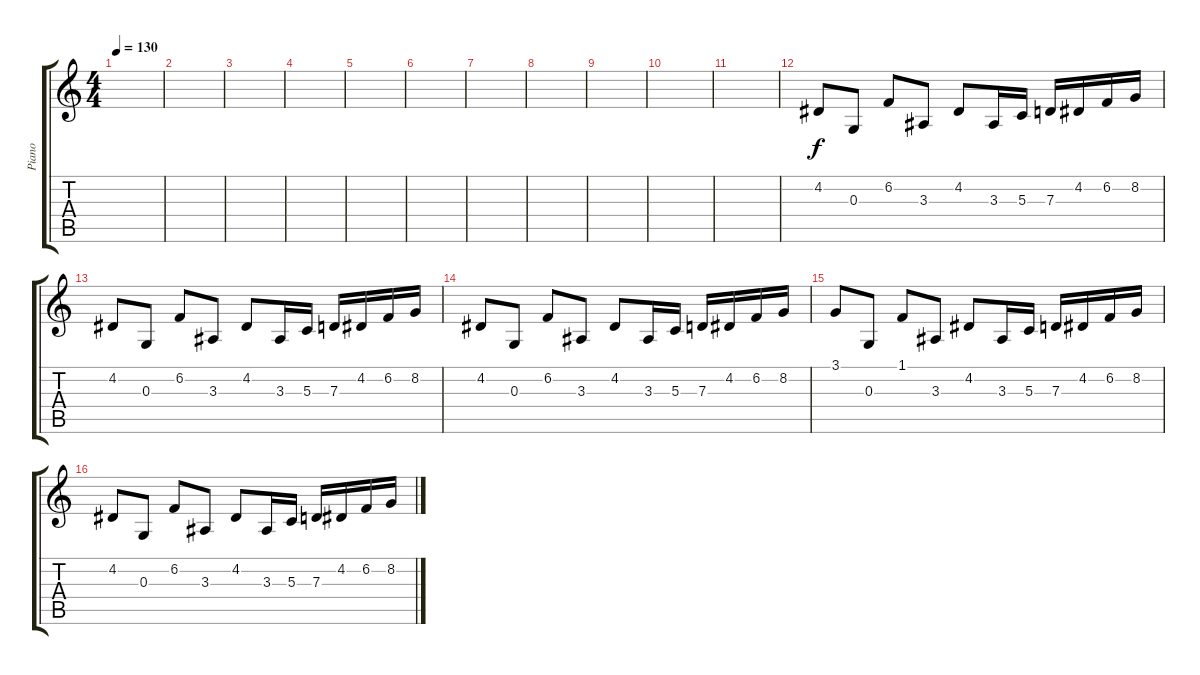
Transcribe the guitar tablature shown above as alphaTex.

\track ("Piano" "Piano") {instrument brightacousticpiano}
\staff {score tabs}
\tuning (E4 B3 G3 D3 A2 E2) {hide}
\ts (4 4)
\tempo 130
\clef g2
\ks c
|
|
|
|
|
|
|
|
|
|
|
4.2.8 0.3.8 6.2.8 3.3.8 4.2.8 3.3.16 5.3.16 7.3.16 4.2.16 6.2.16 8.2.16 |
4.2.8 0.3.8 6.2.8 3.3.8 4.2.8 3.3.16 5.3.16 7.3.16 4.2.16 6.2.16 8.2.16 |
4.2.8 0.3.8 6.2.8 3.3.8 4.2.8 3.3.16 5.3.16 7.3.16 4.2.16 6.2.16 8.2.16 |
3.1.8 0.3.8 1.1.8 3.3.8 4.2.8 3.3.16 5.3.16 7.3.16 4.2.16 6.2.16 8.2.16 |
4.2.8 0.3.8 6.2.8 3.3.8 4.2.8 3.3.16 5.3.16 7.3.16 4.2.16 6.2.16 8.2.16
